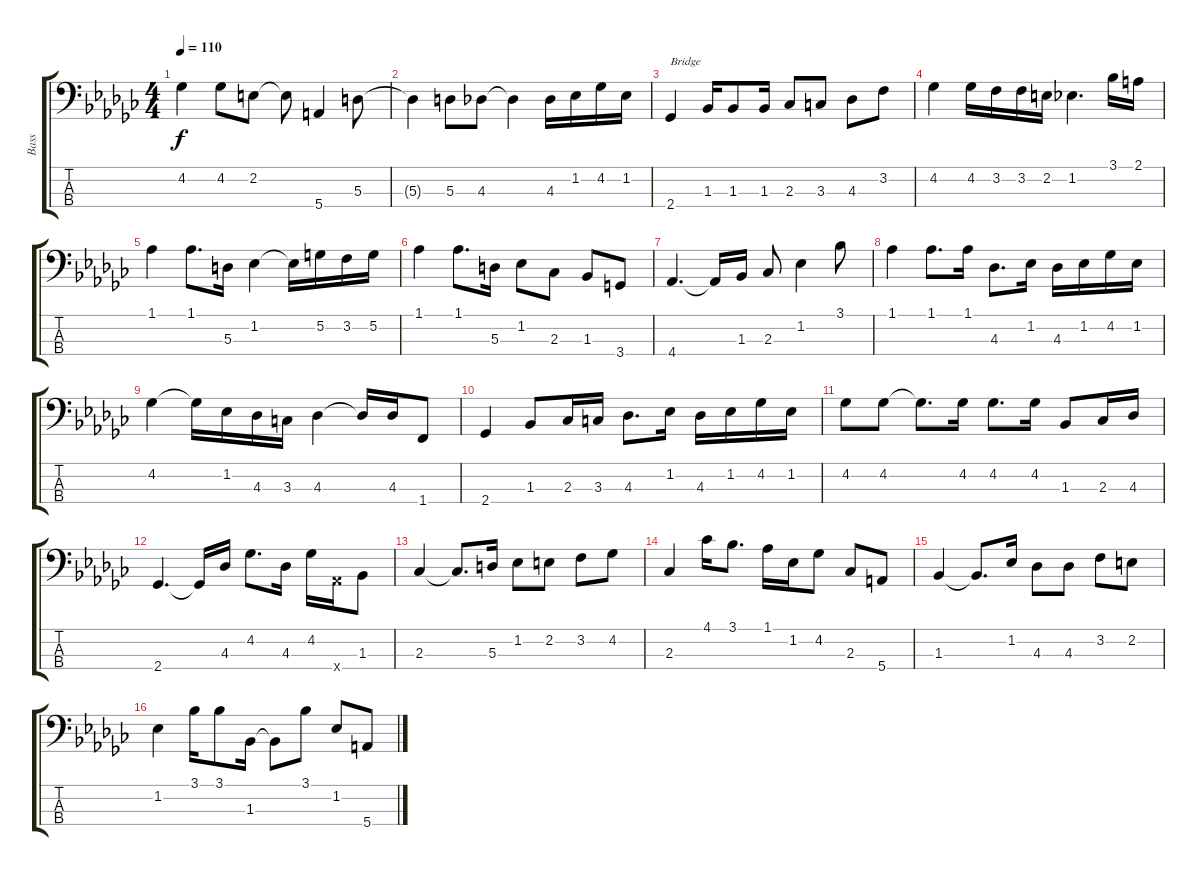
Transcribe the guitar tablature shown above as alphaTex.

\track ("Bass" "Bass") {instrument electricbassfinger}
\staff {score tabs}
\tuning (G2 D2 A1 E1) {hide}
\ts (4 4)
\tempo 110
\clef f4
\ks gb
4.2.4{dy f} 4.2.8 2.2.8 2.2{t}.8 5.4.4 5.3.8 |
5.3{t}.4 5.3.8 4.3.8 4.3{t}.4 4.3.16 1.2.16 4.2.16 1.2.16 |
2.4.4{txt "Bridge"} 1.3.16 1.3.8 1.3.16 2.3.8 3.3.8 4.3.8 3.2.8 |
4.2.4 4.2.16 3.2.16 3.2.16 2.2.16 1.2.4{d} 3.1.16 2.1.16 |
1.1.4 1.1.8{d} 5.3.16 1.2.4 1.2{t}.16 5.2.16 3.2.16 5.2.16 |
1.1.4 1.1.8{d} 5.3.16 1.2.8 2.3.8 1.3.8 3.4.8 |
4.4.4{d} 4.4{t}.16 1.3.16 2.3.8 1.2.4 3.1.8 |
1.1.4 1.1.8{d} 1.1.16 4.3.8{d} 1.2.16 4.3.16 1.2.16 4.2.16 1.2.16 |
4.2.4 4.2{t}.16 1.2.16 4.3.16 3.3.16 4.3.4 4.3{t}.16 4.3.16 1.4.8 |
2.4.4 1.3.8 2.3.16 3.3.16 4.3.8{d} 1.2.16 4.3.16 1.2.16 4.2.16 1.2.16 |
4.2.8 4.2.8 4.2{t}.8{d} 4.2.16 4.2.8{d} 4.2.16 1.3.8 2.3.16 4.3.16 |
2.4.4{d} 2.4{t}.16 4.3.16 4.2.8{d} 4.3.16 4.2.16 4.4{x}.16 1.3.8 |
2.3.4 2.3{t}.8{d} 5.3.16 1.2.8 2.2.8 3.2.8 4.2.8 |
2.3.4 4.1.16 3.1.8{d} 1.1.16 1.2.16 4.2.8 2.3.8 5.4.8 |
1.3.4 1.3{t}.8{d} 1.2.16 4.3.8 4.3.8 3.2.8 2.2.8 |
1.2.4 3.1.16 3.1.8 1.3.16 1.3{t}.8 3.1.8 1.2.8 5.4.8
